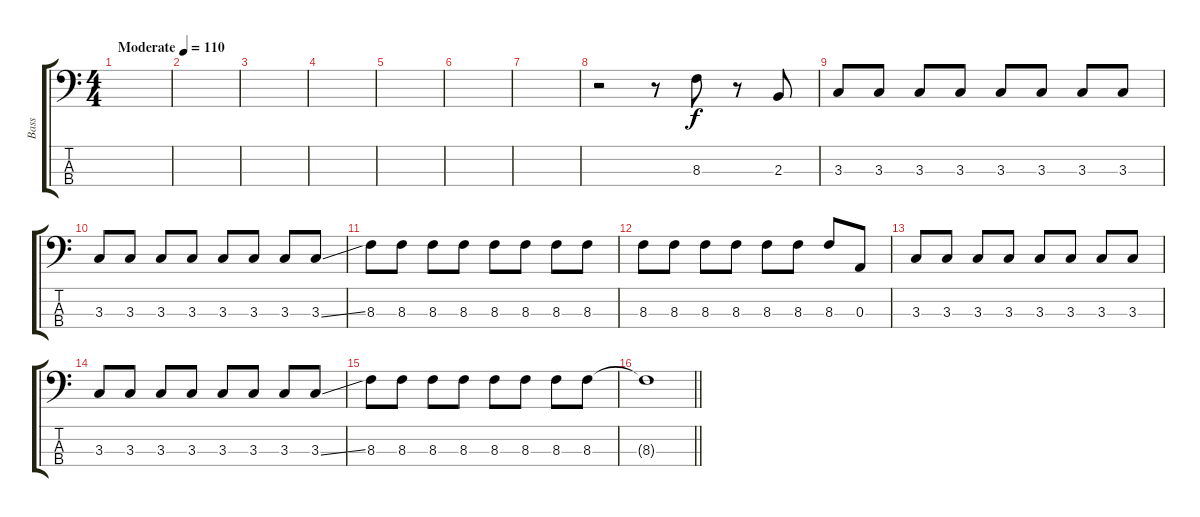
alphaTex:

\track ("Bass" "Bass") {instrument electricbassfinger}
\staff {score tabs}
\tuning (G2 D2 A1 E1) {hide}
\ts (4 4)
\tempo (110 "Moderate")
\clef f4
\ks c
|
|
|
|
|
|
|
r.2 r.8 8.3.8 r.8 2.3.8 |
3.3.8 3.3.8 3.3.8 3.3.8 3.3.8 3.3.8 3.3.8 3.3.8 |
3.3.8 3.3.8 3.3.8 3.3.8 3.3.8 3.3.8 3.3.8 3.3{ss}.8 |
8.3.8 8.3.8 8.3.8 8.3.8 8.3.8 8.3.8 8.3.8 8.3.8 |
8.3.8 8.3.8 8.3.8 8.3.8 8.3.8 8.3.8 8.3.8 0.3.8 |
3.3.8 3.3.8 3.3.8 3.3.8 3.3.8 3.3.8 3.3.8 3.3.8 |
3.3.8 3.3.8 3.3.8 3.3.8 3.3.8 3.3.8 3.3.8 3.3{ss}.8 |
8.3.8 8.3.8 8.3.8 8.3.8 8.3.8 8.3.8 8.3.8 8.3.8 |
\barLineRight lightlight
8.3{t}.1
